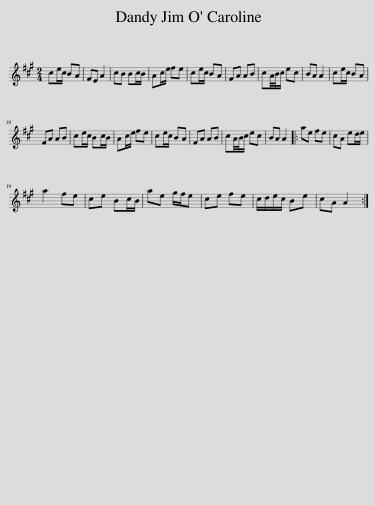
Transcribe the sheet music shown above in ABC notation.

X:1
L:1/8
M:2/4
I:linebreak $
K:A
V:1 treble
V:1
 ce/c/ BA | FE A2 | cB Bc/B/ | Ac/e/ fe | ce/c/ BA | %5
 FA AB | cA/4B/4c/ ec | BA A2 | ce/c/ BA |$ FA AB | %10
 ce/c/ Bc/B/ | Ac/e/ fe | ce/c/ BA | FA AB | cA/4B/4c/ ec | %15
 BA A2 |: ae fe | cA ed/e/ |$ a2 fe | ce Bc/B/ | %20
 ae g/f/e | ce fe | c/d/e/c/ Be | cA A2 :| %24
